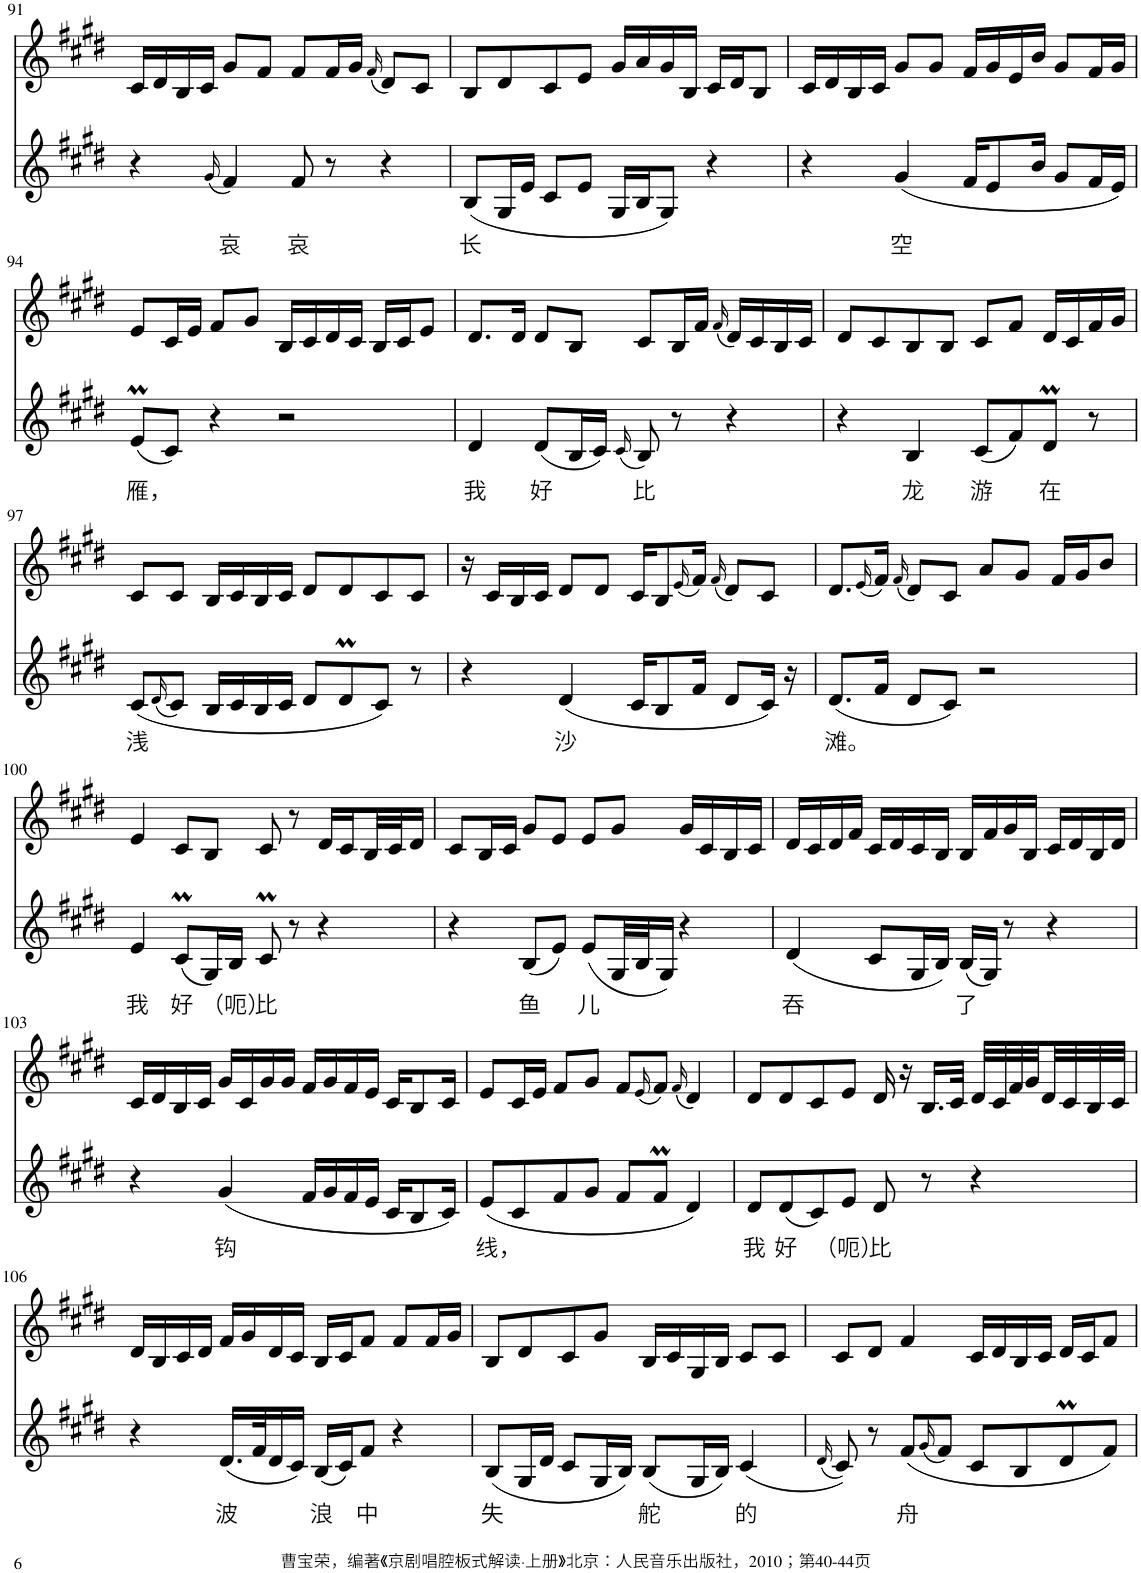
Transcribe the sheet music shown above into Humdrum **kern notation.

**kern	**text	**kern
*part2	*part2	*part1
*staff2	*staff2	*staff1
*I"Piano	*	*I"Piano
*I'Pno	*	*I'Pno
!!LO:PB:g=z
*clefG2	*	*clefG2
*k[f#c#g#d#]	*	*k[f#c#g#d#]
*M4/4	*	*M4/4
=91	=91	=91
4r	.	16c#/LL
.	.	16d#/
.	.	16B/
.	.	16c#/JJ
(16qg#/	.	.
!	!LO:LY:b	!
4f#/)	哀	8g#/L
.	.	8f#/J
!	!LO:LY:b	!
8f#/	哀	8f#/L
8r	.	16f#/L
.	.	16g#/JJ
.	.	(16qf#/
4r	.	8d#/L)
.	.	8c#/J
=92	=92	=92
!	!LO:LY:b	!
(8B/L	长	8B/L
16G#/L	.	8d#/
16e/JJ	.	.
8c#/L	.	8c#/
8e/J	.	8e/J
16G#/LL	.	16g#/LL
16B/J	.	16a/
8G#/J)	.	16g#/
.	.	16B/JJ
4r	.	16c#/LL
.	.	16d#/J
.	.	8B/J
=93	=93	=93
4r	.	16c#/LL
.	.	16d#/
.	.	16B/
.	.	16c#/JJ
!	!LO:LY:b	!
(4g#/	空	8g#/L
.	.	8g#/J
16f#/KL	.	16f#/LL
8e/	.	16g#/
.	.	16e/
16b/Jk	.	16b/JJ
8g#/L	.	8g#/L
16f#/L	.	16f#/L
16e/JJ)	.	16g#/JJ
!!LO:LB:g=z
=94	=94	=94
!	!LO:LY:b	!
(8eM/L	雁，	8e/L
8c#/J)	.	16c#/L
.	.	16e/JJ
4r	.	8f#/L
.	.	8g#/J
2r	.	16B/LL
.	.	16c#/
.	.	16d#/
.	.	16c#/JJ
.	.	16B/LL
.	.	16c#/J
.	.	8e/J
=95	=95	=95
!	!LO:LY:b	!
4d#/	我	8.d#/L
.	.	16d#/Jk
!	!LO:LY:b	!
(8d#/L	好	8d#/L
16B/L	.	8B/J
16c#/JJ)	.	.
(16qc#/	.	.
!	!LO:LY:b	!
8B/)	比	8c#/L
8r	.	16B/L
.	.	16f#/JJ
.	.	(16qf#/
4r	.	16d#/LL)
.	.	16c#/
.	.	16B/
.	.	16c#/JJ
=96	=96	=96
4r	.	8d#/L
.	.	8c#/
!	!LO:LY:b	!
4B/	龙	8B/
.	.	8B/J
!	!LO:LY:b	!
(8c#/L	游	8c#/L
8f#/)	.	8f#/J
!	!LO:LY:b	!
8d#m/J	在	16d#/LL
.	.	16c#/
8r	.	16f#/
.	.	16g#/JJ
!!LO:LB:g=z
=97	=97	=97
!	!LO:LY:b	!
(8c#/L	浅	8c#/L
(16qd#/	.	.
8c#/J)	.	8c#/J
16B/LL	.	16B/LL
16c#/	.	16c#/
16B/	.	16B/
16c#/JJ	.	16c#/JJ
8d#/L	.	8d#/L
8d#m/	.	8d#/
8c#/J)	.	8c#/
8r	.	8c#/J
=98	=98	=98
4r	.	16r
.	.	16c#/LL
.	.	16B/
.	.	16c#/JJ
!	!LO:LY:b	!
(4d#/	沙	8d#/L
.	.	8d#/J
16c#/KL	.	16c#/KL
8B/	.	8B/
.	.	(16qe/
16f#/Jk	.	16f#/Jk)
.	.	(16qf#/
8d#/L	.	8d#/L)
16c#/Jk)	.	8c#/J
16r	.	.
=99	=99	=99
!	!LO:LY:b	!
(8.d#/L	滩。	8.d#/L
.	.	(16qe/
16f#/Jk	.	16f#/Jk)
.	.	(16qf#/
8d#/L	.	8d#/L)
8c#/J)	.	8c#/J
2r	.	8a/L
.	.	8g#/J
.	.	16f#/LL
.	.	16g#/J
.	.	8b/J
!!LO:LB:g=z
=100	=100	=100
!	!LO:LY:b	!
4e/	我	4e/
!	!LO:LY:b	!
(8c#M/L	好	8c#/L
16G#/L)	.	8B/J
!	!LO:LY:b	!
16B/JJ	（呃）	.
!	!LO:LY:b	!
8c#M/	比	8c#/
8r	.	8r
4r	.	16d#/LL
.	.	16c#/
.	.	32B/L
.	.	32c#/J
.	.	16d#/JJ
=101	=101	=101
4r	.	8c#/L
.	.	16B/L
.	.	16c#/JJ
!	!LO:LY:b	!
(8B/L	鱼	8g#/L
8e/J)	.	8e/J
!	!LO:LY:b	!
(8e/L	儿	8e/L
32G#/LL	.	8g#/J
32B/J	.	.
16G#/JJ)	.	.
4r	.	16g#/LL
.	.	16c#/
.	.	16B/
.	.	16c#/JJ
=102	=102	=102
!	!LO:LY:b	!
(4d#/	吞	16d#/LL
.	.	16c#/
.	.	16d#/
.	.	16f#/JJ
8c#/L	.	16c#/LL
.	.	16d#/
16G#/L	.	16c#/
16B/JJ)	.	16B/JJ
!	!LO:LY:b	!
(16B/LL	了	16B/LL
16G#/JJ)	.	16f#/
8r	.	16g#/
.	.	16B/JJ
4r	.	16c#/LL
.	.	16d#/
.	.	16B/
.	.	16d#/JJ
!!LO:LB:g=z
=103	=103	=103
4r	.	16c#/LL
.	.	16d#/
.	.	16B/
.	.	16c#/JJ
!	!LO:LY:b	!
(4g#/	钩	16g#/LL
.	.	16c#/
.	.	16g#/
.	.	16g#/JJ
16f#/LL	.	16f#/LL
16g#/	.	16g#/
16f#/	.	16f#/
16e/JJ	.	16e/JJ
16c#/KL	.	16c#/KL
8B/	.	8B/
16c#/Jk)	.	16c#/Jk
=104	=104	=104
!	!LO:LY:b	!
(8e/L	线，	8e/L
8c#/	.	16c#/L
.	.	16e/JJ
8f#/	.	8f#/L
8g#/J	.	8g#/J
8f#/L	.	8f#/L
.	.	(16qe/
8f#M/J	.	8f#/J)
.	.	(16qf#/
4d#/)	.	4d#/)
=105	=105	=105
!	!LO:LY:b	!
8d#/L	我	8d#/L
!	!LO:LY:b	!
(8d#/	好	8d#/
8c#/)	.	8c#/
!	!LO:LY:b	!
8e/J	（呃）	8e/J
!	!LO:LY:b	!
8d#/	比	16d#/
.	.	16r
8r	.	16.B/LL
.	.	32c#/JJk
4r	.	32d#/LLL
.	.	32c#/
.	.	32f#/
.	.	32g#/
.	.	32d#/
.	.	32c#/
.	.	32B/
.	.	32c#/JJJ
!!LO:LB:g=z
=106	=106	=106
4r	.	16d#/LL
.	.	16B/
.	.	16c#/
.	.	16d#/JJ
!	!LO:LY:b	!
(16.d#/LL	波	16f#/LL
.	.	16g#/
32f#/K	.	.
16d#/	.	16d#/
16c#/JJ)	.	16c#/JJ
!	!LO:LY:b	!
(16B/LL	浪	16B/LL
16c#/J)	.	16c#/J
!	!LO:LY:b	!
8f#/J	中	8f#/J
4r	.	8f#/L
.	.	16f#/L
.	.	16g#/JJ
=107	=107	=107
!	!LO:LY:b	!
(8B/L	失	8B/L
16G#/L	.	8d#/
16d#/JJ	.	.
8c#/L	.	8c#/
16G#/L	.	8g#/J
16B/JJ)	.	.
!	!LO:LY:b	!
(8B/L	舵	16B/LL
.	.	16c#/
16G#/L	.	16G#/
16B/JJ)	.	16B/JJ
!	!LO:LY:b	!
(4c#/	的	8c#/L
.	.	8c#/J
=108	=108	=108
(16qd#/	.	.
8c#/))	.	8c#/L
8r	.	8d#/J
!	!LO:LY:b	!
(8f#/L	舟	4f#/
(16qg#/	.	.
8f#/J)	.	.
8c#/L	.	16c#/LL
.	.	16d#/
8B/	.	16B/
.	.	16c#/JJ
8d#m/	.	16d#/LL
.	.	16c#/J
8f#/J)	.	8f#/J
=	=	=
*-	*-	*-
